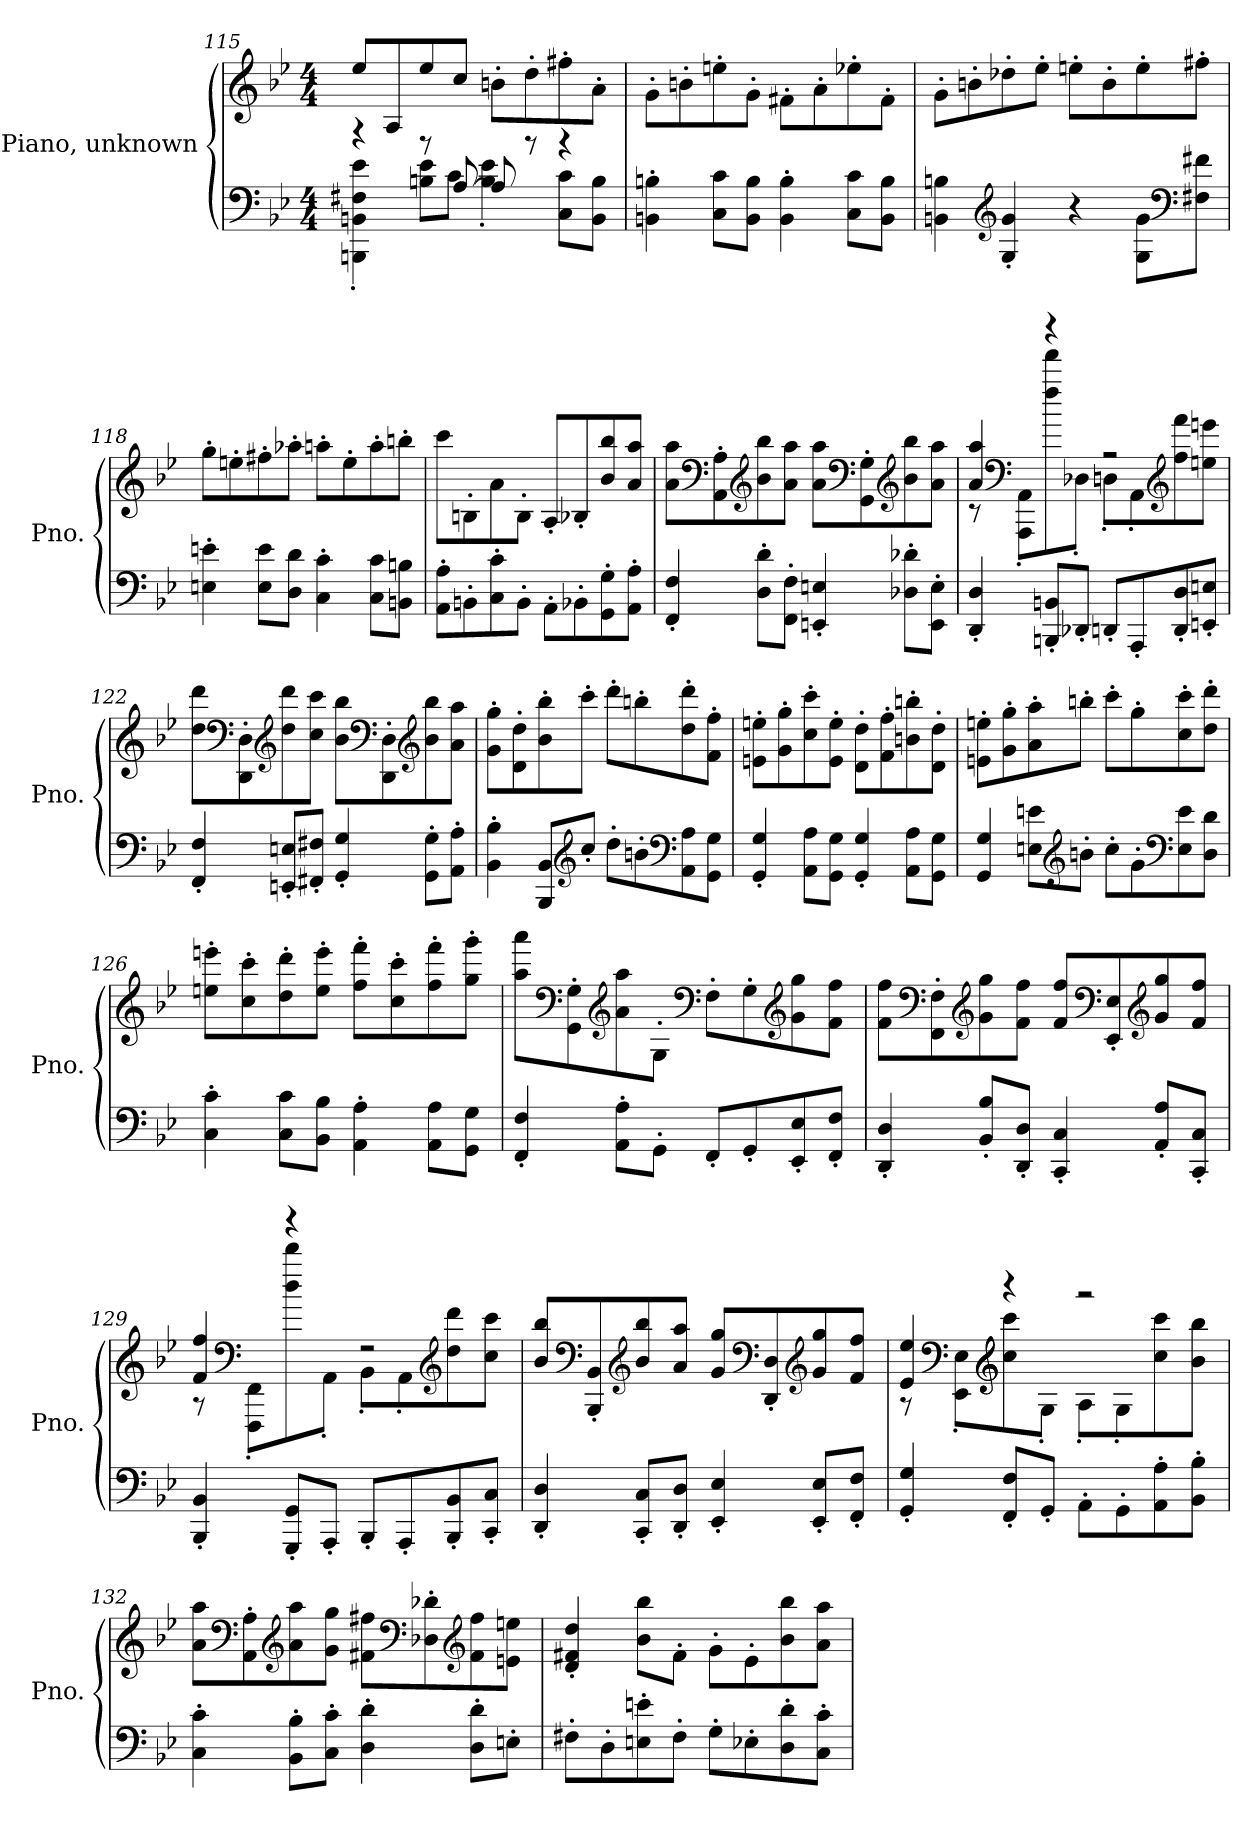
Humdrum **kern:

**kern	**kern
*part1	*part1
*staff2	*staff1
*I"Piano, unknown	*
*I'Pno.	*
!!LO:PB:g=z
*clefF4	*clefG2
*k[b-e-]	*k[b-e-]
*M4/4	*M4/4
=115	=115
*^	*
4r	4BBBn\' 4BBn\' 4F#X\' 4e-\'	8ee-/L
.	.	8A/
8r	8Bn\ 8e-\L	8ee-/
[8A/	8c\J	8cc/J
8A/]	4B\' 4e-\'	8bn'\L
8r	.	8dd'\
4r	8C\ 8c\L	8ff#X'\
.	8BB\ 8B\J	8a'\J
*v	*v	*
=116	=116
4BBn\' 4Bn\'	8g'\L
.	8bn'\
8C\ 8c\L	8een'\
8BB\ 8B\J	8g'\J
4BB\' 4B\'	8f#X'\L
.	8a'\
8C\ 8c\L	8ee-X'\
8BB\ 8B\J	8f#'\J
=117	=117
4BBn\ 4Bn\	8g'\L
.	8bn'\
*clefG2	*
4G/' 4g/'	8dd-X'\
.	8ee-'\J
4r	8een'\L
.	8b'\
8G\ 8g\L	8ee'\
*clefF4	*
8F#X\ 8f#X\J	8ff#X'\J
!!LO:LB:g=z
=118	=118
4En\' 4en\'	8gg'\L
.	8een'\
8E\ 8e\L	8ff#X'\
8D\ 8d\J	8aa-X'\J
4C\' 4c\'	8aan'\L
.	8ee'\
8C\ 8c\L	8aa'\
8BBn\ 8Bn\J	8bbn'\J
=119	=119
8AA\' 8A\'L	8ccc\L
8BBn'\	8Bn'\
8C\' 8c\'	8a\
8BB'\J	8B'\J
8AA'\L	8A'/L
8BB-X'\	8B-X'/
8GG\' 8G\'	8b-/ 8bb-/
8AA\' 8A\'J	8a/ 8aa/J
=120	=120
4FF/' 4F/'	8a\ 8aa\L
*	*clefF4
.	8AA\' 8A\'
*	*clefG2
8D\' 8d\'L	8b-\ 8bb-\
8FF\' 8F\'J	8a\ 8aa\J
4EEn/' 4En/'	8a\ 8aa\L
*	*clefF4
.	8GG\' 8G\'
*	*clefG2
8D-X\' 8d-X\'L	8b-\ 8bb-\
8EE\' 8E\'J	8a\ 8aa\J
!!LO:LB:g=z
=121	=121
*	*^
4DD/' 4D/'	4a/ 4aa/	8r
*	*clefF4	*
.	.	8AAA\' 8AA\'L
8BBBn/' 8BBn/'L	4r	8ff\ 8fff\
8DD-X'/J	.	8D-X'\J
8DDn'/L	2r	8Dn'\L
8AAA'/	.	8AA'\
*	*clefG2	*
8DD/' 8D/'	.	8ff\ 8fff\
8EEn/' 8En/'J	.	8een\ 8eeen\J
*	*v	*v
=122	=122
4FF/' 4F/'	8dd\ 8ddd\L
*	*clefF4
.	8DD\' 8D\'
*	*clefG2
8EEn/' 8En/'L	8dd\ 8ddd\
8FF#X/' 8F#X/'J	8cc\ 8ccc\J
4GG/' 4G/'	8b-\ 8bb-\L
*	*clefF4
.	8DD\' 8D\'
*	*clefG2
8GG\' 8G\'L	8b-\ 8bb-\
8AA\' 8A\'J	8a\ 8aa\J
=123	=123
4BB-\' 4B-\'	8g\' 8gg\'L
.	8d\' 8dd\'
8BBB-/ 8BB-/L	8b-\' 8bb-\'
*clefG2	*
8cc'/J	8ccc'\J
8dd'\L	8ddd'\L
8bn'\	8bbn'\
*clefF4	*
8AA\ 8A\	8dd\' 8ddd\'
8GG\ 8G\J	8f\' 8ff\'J
!!LO:LB:g=z
=124	=124
4GG/' 4G/'	8en\' 8een\'L
.	8g\' 8gg\'
8AA\ 8A\L	8cc\' 8ccc\'
8GG\ 8G\J	8e\' 8ee\'J
4GG/' 4G/'	8d\' 8dd\'L
.	8f\' 8ff\'
8AA\ 8A\L	8bn\' 8bbn\'
8GG\ 8G\J	8d\' 8dd\'J
=125	=125
4GG/ 4G/	8en\' 8een\'L
.	8g\' 8gg\'
8En\ 8en\L	8a\' 8aa\'
*clefG2	*
8bn'\J	8bbn'\J
8cc'\L	8ccc'\L
8g'\	8gg'\
*clefF4	*
8E\ 8e\	8cc\' 8ccc\'
8D\ 8d\J	8dd\' 8ddd\'J
=126	=126
4C\' 4c\'	8een\' 8eeen\'L
.	8cc\' 8ccc\'
8C\ 8c\L	8dd\' 8ddd\'
8BB-\ 8B-\J	8ee\' 8eee\'J
4AA\' 4A\'	8ff\' 8fff\'L
.	8cc\' 8ccc\'
8AA\ 8A\L	8ff\' 8fff\'
8GG\ 8G\J	8gg\' 8ggg\'J
!!LO:LB:g=z
=127	=127
4FF/' 4F/'	8aa\ 8aaa\L
*	*clefF4
.	8GG\' 8G\'
*	*clefG2
8AA\' 8A\'L	8a\ 8aa\
8GG'\J	8G'\J
*	*clefF4
8FF'/L	8F'\L
8GG'/	8G'\
*	*clefG2
8EE-/' 8E-/'	8g\ 8gg\
8FF/' 8F/'J	8f\ 8ff\J
=128	=128
4DD/' 4D/'	8f\ 8ff\L
*	*clefF4
.	8FF\' 8F\'
*	*clefG2
8BB-/' 8B-/'L	8g\ 8gg\
8DD/' 8D/'J	8f\ 8ff\J
4CC/' 4C/'	8f/ 8ff/L
*	*clefF4
.	8EE-/' 8E-/'
*	*clefG2
8AA/' 8A/'L	8g/ 8gg/
8CC/' 8C/'J	8f/ 8ff/J
=129	=129
*	*^
4BBB-/' 4BB-/'	4f/ 4ff/	8r
*	*clefF4	*
.	.	8FFF\' 8FF\'L
8GGG/' 8GG/'L	4r	8dd\ 8ddd\
8AAA'/J	.	8AA'\J
8BBB-'/L	2r	8BB-'\L
8AAA'/	.	8AA'\
*	*clefG2	*
8BBB-/' 8BB-/'	.	8dd\ 8ddd\
8CC/' 8C/'J	.	8cc\ 8ccc\J
*	*v	*v
!!LO:LB:g=z
=130	=130
4DD/' 4D/'	8b-/ 8bb-/L
*	*clefF4
.	8BBB-/' 8BB-/'
*	*clefG2
8CC/' 8C/'L	8b-/ 8bb-/
8DD/' 8D/'J	8a/ 8aa/J
4EE-/' 4E-/'	8g/ 8gg/L
*	*clefF4
.	8DD/' 8D/'
*	*clefG2
8EE-/' 8E-/'L	8g/ 8gg/
8FF/' 8F/'J	8f/ 8ff/J
=131	=131
*	*^
4GG/' 4G/'	4e-/ 4ee-/	8r
*	*clefF4	*
.	.	8EE-\' 8E-\'L
*	*clefG2	*
8FF/' 8F/'L	4r	8cc\ 8ccc\
8GG'/J	.	8G'\J
8AA'\L	2r	8A'\L
8GG'\	.	8G'\
8AA\' 8A\'	.	8cc\ 8ccc\
8BB-\' 8B-\'J	.	8b-\ 8bb-\J
*	*v	*v
!!LO:PB:g=z
=132	=132
4C\' 4c\'	8a\ 8aa\L
*	*clefF4
.	8AA\' 8A\'
*	*clefG2
8BB-\' 8B-\'L	8a\ 8aa\
8C\' 8c\'J	8g\ 8gg\J
4D\' 4d\'	8f#X\ 8ff#X\L
*	*clefF4
.	8D-X\' 8d-X\'
*	*clefG2
8D\' 8d\'L	8f#\ 8ff#\
8En'\J	8en\ 8een\J
=133	=133
8F#X'\L	4d/' 4f#X/' 4dd/'
8D'\	.
8En\' 8en\'	8b-\ 8bb-\L
8F#'\J	8f#'\J
8G'\L	8g'\L
8E-X'\	8e-'\
8D\' 8d\'	8b-\ 8bb-\
8C\' 8c\'J	8a\ 8aa\J
=	=
*-	*-
